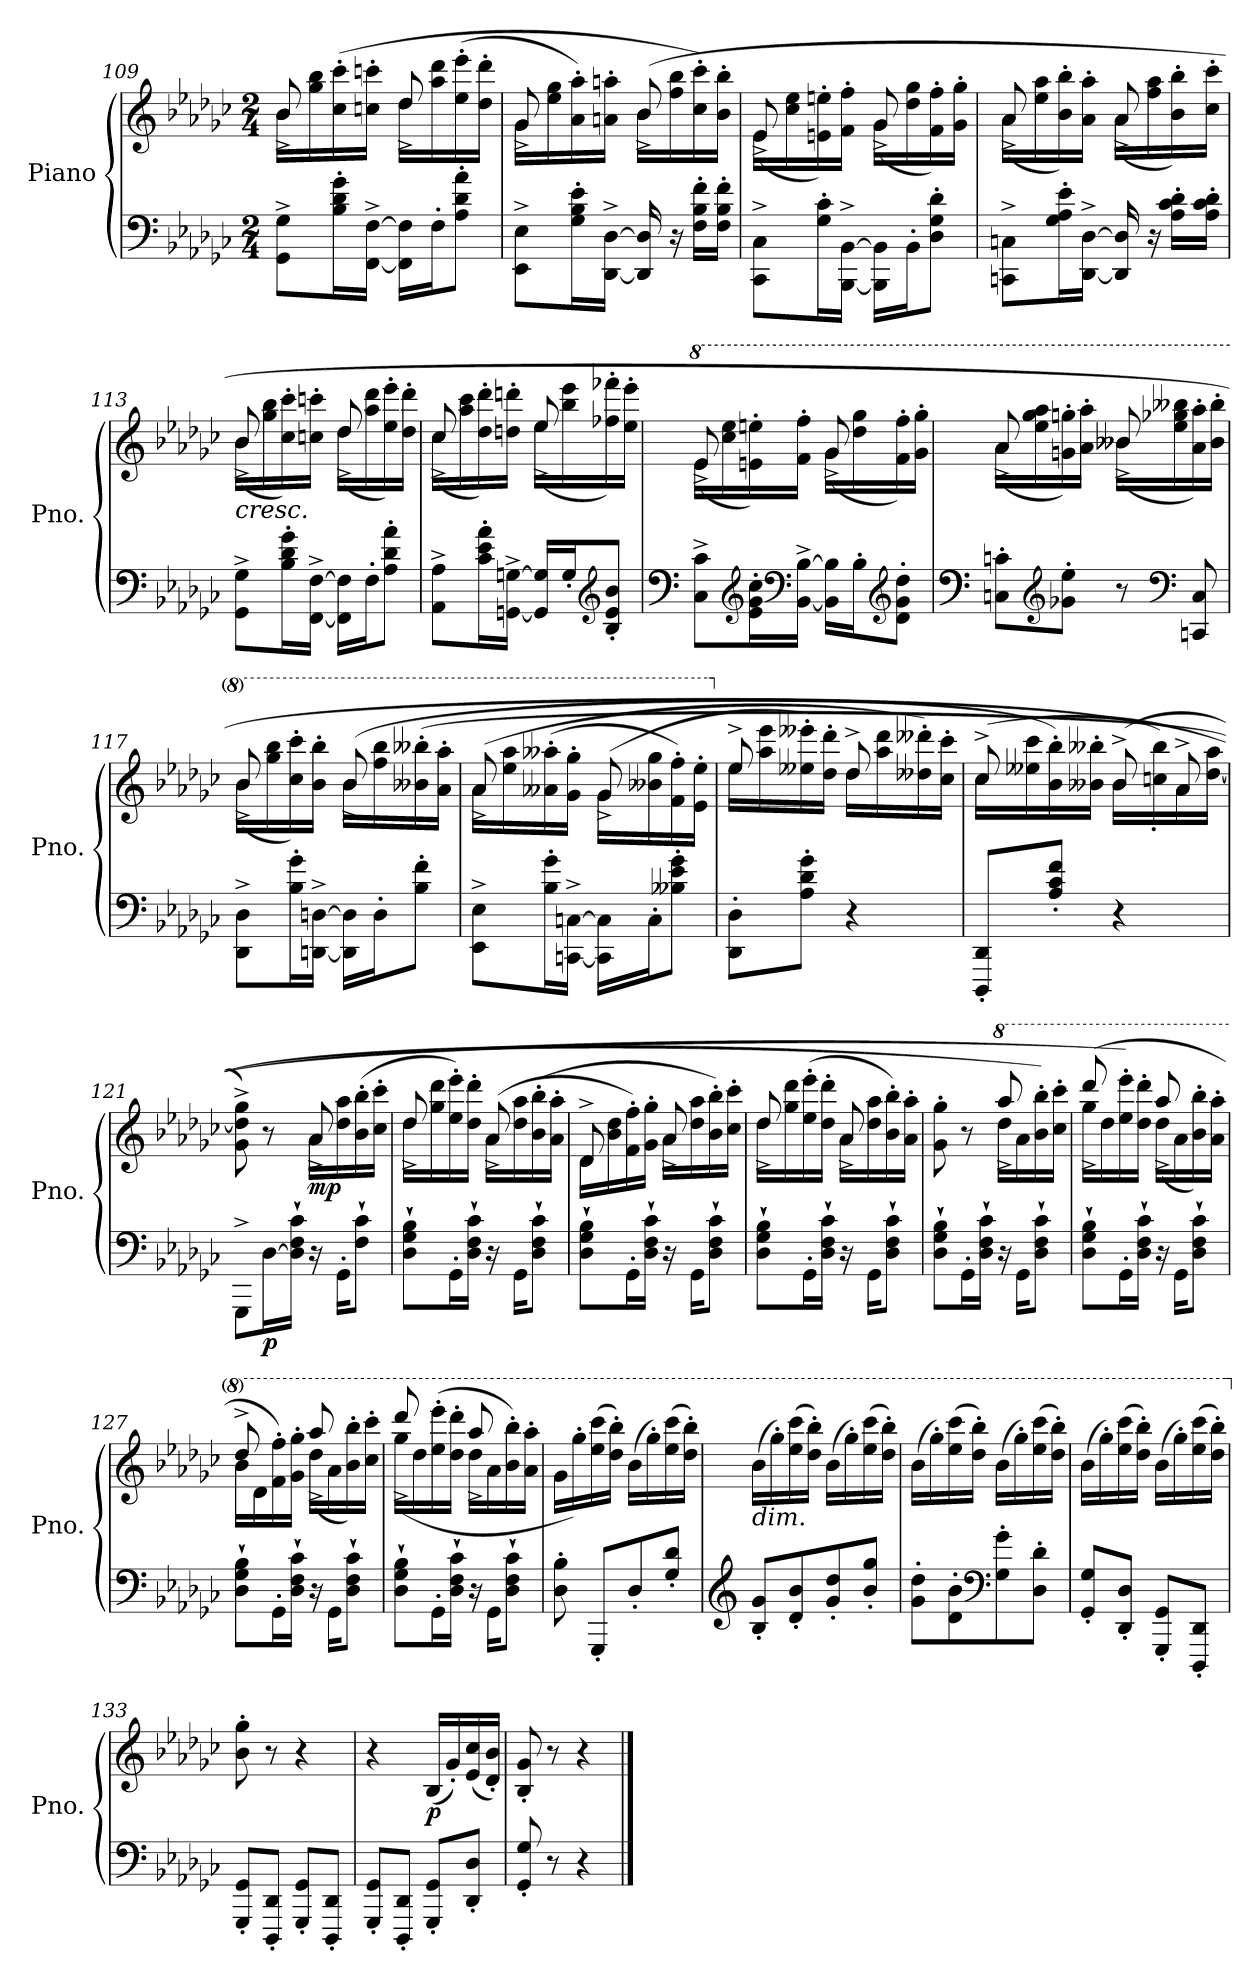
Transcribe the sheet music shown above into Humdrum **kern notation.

**kern	**kern	**dynam
*part1	*part1	*part1
*staff2	*staff1	*staff1/2
*I"Piano	*	*
*I'Pno.	*	*
*clefF4	*clefG2	*
*k[b-e-a-d-g-c-]	*k[b-e-a-d-g-c-]	*
*M2/4	*M2/4	*
=109	=109	=109
*	*^	*
!	!	!	!LO:DY:b=2
!	!	!	!LO:DY:n=1:b
8GG-\^ 8G-\^L	16b-\LL	(>8b-^/	mf f
.	16gg-\ 16bb-\	.	.
16B-\' 16d-\' 16g-\'L	(16cc-\' 16ccc-\'	8ryy	.
[16FF\^ [16F\^JJ	16ccn\' 16cccn\'JJ	.	.
16FF\] 16F\]LL	16dd-\LL	(>8dd-^/	.
16F'\J	16aa-\ 16ddd-\	.	.
8A-\' 8d-\' 8a-\'J	(16ee-\' 16eee-\'	8ryy	.
.	16dd-\' 16ddd-\'JJ	.	.
!!LO:LB:g=z	!!
=110	=110	=110	=110
8EE-\^ 8E-\^L	16g-\LL	(>8g-^/	.
.	16ee-\ 16gg-\	.	.
16G-\' 16B-\' 16e-\'L	16a-\' 16aa-\')	8ryy	.
[16DD-\^ [16D-\^JJ	16an\' 16aan\'JJ	.	.
16DD-/] 16D-/]	16b-\LL	(>8b-^/	.
16r	16ff\ 16bb-\	.	.
16F\' 16B-\' 16f\'LL	16cc-\' 16ccc-\')	8ryy	.
16F\' 16B-\' 16f\'JJ	16b-\' 16bb-\'JJ	.	.
=111	=111	=111	=111
8CC-\^ 8C-\^L	16e-\LL	(>8e-^/	.
.	16cc-\ 16ee-\	.	.
16G-\' 16c-\'L	16en\' 16een\')	8ryy	.
[16BBB-\^ [16BB-\^JJ	16f\' 16ff\'JJ	.	.
16BBB-\] 16BB-\]LL	16g-\LL	(>8g-^/	.
16BB-'\J	16dd-\ 16gg-\	.	.
8D-\' 8G-\' 8d-\'J	16f\' 16ff\')	8ryy	.
.	16g-\' 16gg-\'JJ	.	.
=112	=112	=112	=112
8CCn\^ 8Cn\^L	16a-\LL	(>8a-^/	.
.	16ee-\ 16aa-\	.	.
16G-\' 16A-\' 16e-\'L	16b-\' 16bb-\')	8ryy	.
[16DD-\^ [16D-\^JJ	16a-\' 16aa-\'JJ	.	.
16DD-/] 16D-/]	16a-\LL	(>8a-^/	.
16r	16ff\ 16aa-\	.	.
16A-\' 16c-i\' 16d-\'LL	16b-\' 16bb-\')	8ryy	.
16A-\' 16c-\' 16d-\'JJ	16cc-\' 16ccc-\'JJ	.	.
=113	=113	=113	=113
!	!LO:TX:b:i:t=cresc.	!	!
8GG-\^ 8G-\^L	16b-\LL	(>8b-^/	.
.	16gg-\ 16bb-\	.	.
16B-\' 16d-\' 16g-\'L	16cc-\' 16ccc-\')	8ryy	.
[16FF\^ [16F\^JJ	16ccn\' 16cccn\'JJ	.	.
16FF\] 16F\]LL	16dd-\LL	(>8dd-^/	.
16F'\J	16aa-\ 16ddd-\	.	.
8A-\' 8d-\' 8a-\'J	16ee-\' 16eee-\')	8ryy	.
.	16dd-\' 16ddd-\'JJ	.	.
!!LO:PB:g=z	!!
=114	=114	=114	=114
8AA-\^ 8A-\^L	16cc-\LL	(>8cc-^/	.
.	16aa-\ 16ccc-\	.	.
16c-\' 16e-\' 16a-\'L	16dd-\' 16ddd-\')	8ryy	.
[16GGn\^ [16Gn\^JJ	16ddn\' 16dddn\'JJ	.	.
16GG/] 16G/]LL	16ee-\LL	(>8ee-^/	.
16G'/J	16bb-\ 16eee-\	.	.
*clefG2	*	*	*
8B-/' 8e-/' 8b-/'J	16ff-X\' 16fff-X\')	8ryy	.
.	16ee-\' 16eee-\'JJ	.	.
=115	=115	=115	=115
*clefF4	*	*	*
*	*8va	*	*
8C-\^ 8c-\^L	16ee-\LL	(>8ee-^/	.
.	16ccc-\ 16eee-\	.	.
*clefG2	*	*	*
16e-\' 16g-\' 16cc-\'L	16een\' 16eeen\')	8ryy	.
*clefF4	*	*	*
[16BB-\^ [16B-\^JJ	16ff\' 16fff\'JJ	.	.
16BB-\] 16B-\]LL	16gg-\LL	(>8gg-^/	.
16B-'\J	16ddd-\ 16ggg-\	.	.
*clefG2	*	*	*
8d-\' 8g-\' 8dd-\'J	16ff\' 16fff\')	8ryy	.
.	16gg-\' 16ggg-\'JJ	.	.
=116	=116	=116	=116
*clefF4	*	*	*
8Cn\' 8cn\'L	16aa-\LL	(<8aa-^/	.
.	16eee-\ 16ggg-\ 16aaa-\	.	.
*clefG2	*	*	*
8g-X\' 8ee-\'J	16ggn\' 16gggn\')	8ryy	.
.	16aa-\' 16aaa-\'JJ	.	.
8r	16bb--X\LL	(>8bb--^/	.
.	16eee-\ 16ggg-X\ 16bbb--X\	.	.
*clefF4	*	*	*
8CCn/ 8C/	16aa-\' 16aaa-\')	8ryy	.
.	16bb--\' 16bbb--\'JJ	.	.
!!LO:LB:g=z	!!
=117	=117	=117	=117
!	!	!	!LO:DY:b=2
!	!	!	!LO:DY:n=1:b
!	!	!	!LO:DY:n=2:b
8DD-\^ 8D-\^L)	16bb-\LL	(>8bb-^/	mf ff other-dynamics
.	16ggg-\ 16bbb-\	.	.
16B-\' 16g-\'L	16ccc-\' 16cccc-\')	8ryy	.
[16DDn\^ [16Dn\^JJ	16bb-\' 16bbb-\'JJ	.	.
16DD\] 16D\]LL	16bb-\LL	(>8bb-^/	.
16D'\J	16fff\ 16bbb-\	.	.
8B-\' 8f\'J	(16bb--X\' 16bbb--X\'	8ryy	.
.	16aa-\' 16aaa-\'JJ	.	.
=118	=118	=118	=118
8EE-\^ 8E-\^L	16aa-\LL	(>8aa-^/	.
.	16eee-\ 16aaa-\	.	.
16B-\' 16g-\'L	(16aa--X\' 16aaa--X\'	8ryy	.
[16CCn\^ [16Cn\^JJ	16gg-\' 16ggg-\'JJ	.	.
16CC\] 16C\]LL	16gg-\LL	(>8gg-^/	.
16C'\J	16bb--X\ 16ggg-\	.	.
8B--X\' 8e-\' 8g-\'J	16ff\' 16fff\')	8ryy	.
.	16ee-\' 16eee-\'JJ	.	.
=119	=119	=119	=119
*	*X8va	*	*
8DD-\' 8D-\'L	8ee-^/	16ee-\LL	.
.	.	16aa-\ 16eee-\	.
8A-\' 8d-\' 8g-\'J	8ryy	16ee--X\' 16eee--X\')	.
.	.	16dd-\' 16ddd-\'JJ	.
4r	8dd-^/	16dd-\LL	.
.	.	16aa-\ 16ddd-\	.
.	8ryy	16dd--X\' 16ddd--X\')	.
.	.	16cc-\' 16ccc-\'JJ	.
=120	=120	=120	=120
8DDD-/' 8DD-/'L	(>8cc-^/	16cc-\LL	.
.	.	16ee--X\ 16ccc-\	.
8A-/' 8c-/' 8f/'J	8ryy	16b-\' 16bb-\')	.
.	.	16b--X\' 16bb--X\'JJ	.
4r	(>8b--^/	16b--\LL	.
.	.	16ccn\' 16bb--\')	.
.	8a-^/	16a-\	.
.	.	[16dd-\ 16aa-\JJ	.
!!LO:LB:g=z	!!
=121	=121	=121	=121
8GGG-^\L	8g-\^ 8dd-\]^ 8gg-\^)	4ryy	.
!	!	!	!LO:DY:b=2
[16D-\L	8r	.	p
16D-\]` 16F\` 16c-\`JJ	.	.	.
!	!	!	!LO:DY:b
16r	16a-\LL	(>8a-^/	mp
16GG-'\KL	16dd-\ 16aa-\	.	.
8F\` 8c-\`J	(16b-\' 16bb-\'	8ryy	.
.	16cc-\' 16ccc-\'JJ	.	.
=122	=122	=122	=122
8D-\` 8G-\` 8B-\`L	16dd-\LL	(>8dd-^/	.
.	16gg-\ 16ddd-\	.	.
16GG-'\L	16ee-\' 16eee-\')	8ryy	.
16D-\` 16F\` 16c-\`JJ	16dd-\' 16ddd-\'JJ	.	.
16r	16a-\LL	(>8a-^/	.
16GG-\KL	16dd-\ 16aa-\	.	.
8D-\` 8F\` 8c-\`J	(16b-\' 16bb-\'	8ryy	.
.	16a-\' 16aa-\'JJ	.	.
=123	=123	=123	=123
8D-\` 8G-\` 8B-\`L	8d-^/	16d-\LL	.
.	.	16b-\ 16dd-\	.
16GG-'\L	8ryy	16f\' 16ff\')	.
16D-\` 16F\` 16c-\`JJ	.	16g-\' 16gg-\'JJ	.
16r	16a-\LL	(>8a-^/	.
16GG-\KL	16dd-\ 16aa-\	.	.
8D-\` 8F\` 8c-\`J	16b-\' 16bb-\')	8ryy	.
.	16cc-\' 16ccc-\'JJ	.	.
=124	=124	=124	=124
8D-\` 8G-\` 8B-\`L	16dd-\LL	(>8dd-^/	.
.	16gg-\ 16ddd-\	.	.
16GG-'\L	(16ee-\' 16eee-\'	8ryy	.
16D-\` 16F\` 16c-\`JJ	16dd-\' 16ddd-\'JJ	.	.
16r	16a-\LL	(>8a-^/	.
16GG-\KL	16dd-\ 16aa-\	.	.
8D-\` 8F\` 8c-\`J	16b-\' 16bb-\')	8ryy	.
.	16a-\' 16aa-\'JJ	.	.
=125	=125	=125	=125
8D-\` 8G-\` 8B-\`L	8g-\' 8gg-\'	4ryy	.
16GG-'\L	8r	.	.
16D-\` 16F\` 16c-\`JJ	.	.	.
*	*8va	*	*
16r	16ddd-\LL	(>8aaa-^/	.
16GG-\KL	16aa-\	.	.
8D-\` 8F\` 8c-\`J	16bb-\' 16bbb-\')	8ryy	.
.	16ccc-\' 16cccc-\'JJ	.	.
!!LO:LB:g=z	!!
=126	=126	=126	=126
8D-\` 8G-\` 8B-\`L	16ggg-\LL	(>8dddd-^/	.
.	16ddd-\	.	.
16GG-'\L	16eee-\' 16eeee-\')	8ryy	.
16D-\` 16F\` 16c-\`JJ	16ddd-\' 16dddd-\'JJ	.	.
16r	16ddd-\LL	(>8aaa-^/	.
16GG-\KL	16aa-\	.	.
8D-\` 8F\` 8c-\`J	16bb-\' 16bbb-\')	8ryy	.
.	16aa-\' 16aaa-\'JJ	.	.
=127	=127	=127	=127
8D-\` 8G-\` 8B-\`L	8ddd-^/	16bb-\LL	.
.	.	16dd-\	.
16GG-'\L	8ryy	16ff\' 16fff\')	.
16D-\` 16F\` 16c-\`JJ	.	16gg-\' 16ggg-\'JJ	.
16r	16ddd-\LL	(>8aaa-^/	.
16GG-\KL	16aa-\	.	.
8D-\` 8F\` 8c-\`J	16bb-\' 16bbb-\')	8ryy	.
.	16ccc-\' 16cccc-\'JJ	.	.
=128	=128	=128	=128
8D-\` 8G-\` 8B-\`L	16ggg-\LL	(>8dddd-^/	.
.	16ddd-\	.	.
16GG-'\L	(16eee-\' 16eeee-\'	8ryy	.
16D-\` 16F\` 16c-\`JJ	16ddd-\' 16dddd-\'JJ	.	.
16r	16ddd-\LL	8aaa-^/	.
16GG-\KL	16aa-\	.	.
8D-\` 8F\` 8c-\`J	16bb-\' 16bbb-\')	8ryy	.
.	16aa-\' 16aaa-\'JJ	.	.
*	*v	*v	*
=129	=129	=129
8D-\' 8B-\'	16gg-\LL	.
.	16ggg-'\)	.
8GGG-'/L	(>16eee-\ 16cccc-\	.
.	16ddd-\' 16bbb-\'JJ)	.
8D-'/	(>16bb-\LL	.
.	16ggg-'\)	.
8G-/' 8d-/'J	(>16eee-\ 16cccc-\	.
.	16ddd-\' 16bbb-\'JJ)	.
!!LO:LB:g=z
=130	=130	=130
*clefG2	*	*
!	!LO:TX:b:i:t=dim.	!
8B-/' 8g-/'L	(>16bb-\LL	.
.	16ggg-'\)	.
8d-/' 8b-/'	(>16eee-\ 16cccc-\	.
.	16ddd-\' 16bbb-\'JJ)	.
8g-/' 8dd-/'	(>16bb-\LL	.
.	16ggg-'\)	.
8b-/' 8gg-/'J	(>16eee-\ 16cccc-\	.
.	16ddd-\' 16bbb-\'JJ)	.
=131	=131	=131
8g-\' 8dd-\'L	(>16bb-\LL	.
.	16ggg-'\)	.
8d-\' 8b-\'	(>16eee-\ 16cccc-\	.
.	16ddd-\' 16bbb-\'JJ)	.
*clefF4	*	*
8G-\' 8g-\'	(>16bb-\LL	.
.	16ggg-'\)	.
8D-\' 8d-\'J	(>16eee-\ 16cccc-\	.
.	16ddd-\' 16bbb-\'JJ)	.
=132	=132	=132
8GG-/' 8G-/'L	(>16bb-\LL	.
.	16ggg-'\)	.
8DD-/' 8D-/'J	(>16eee-\ 16cccc-\	.
.	16ddd-\' 16bbb-\'JJ)	.
8GGG-/' 8GG-/'L	(>16bb-\LL	.
.	16ggg-'\)	.
8DDD-/' 8DD-/'J	(>16eee-\ 16cccc-\	.
.	16ddd-\' 16bbb-\'JJ)	.
=133	=133	=133
*	*X8va	*
8GGG-/' 8GG-/'L	8b-\' 8gg-\'	.
8DDD-/' 8DD-/'J	8r	.
8GGG-/' 8GG-/'L	4r	.
8DDD-/' 8DD-/'J	.	.
=134	=134	=134
8GGG-/' 8GG-/'L	4r	.
8DDD-/' 8DD-/'J	.	.
!	!	!LO:DY:b
8GGG-/' 8GG-/'L	(<16B-/LL	p
.	16g-'/)	.
8DD-/' 8D-/'J	(<16e-/ 16cc-/	.
.	16d-/' 16b-/'JJ)	.
=135	=135	=135
8GG-/' 8G-/'	8B-/' 8g-/'	.
8r	8r	.
4r	4r	.
==	==	==
*-	*-	*-
